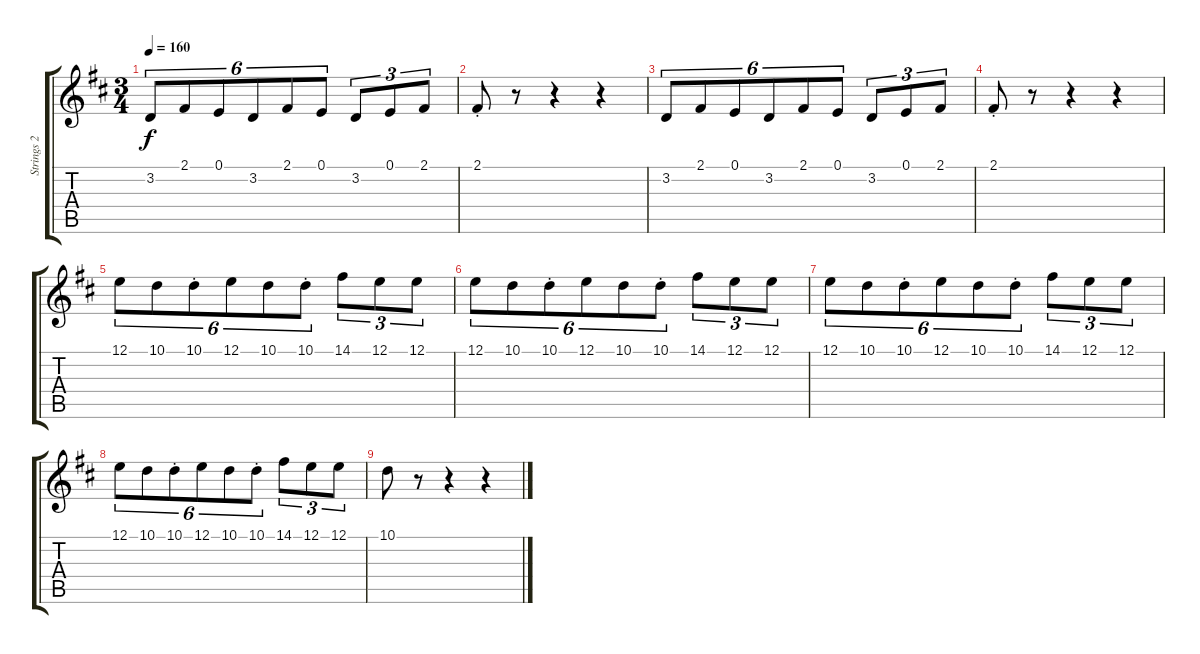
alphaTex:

\track ("Strings 2" "Strings 2") {instrument stringensemble1}
\staff {score tabs}
\tuning (E4 B3 G3 D3 A2 E2) {hide}
\ts (3 4)
\tempo 160
\clef g2
\ks d
3.2.8{tu (6 4) dy f} 2.1.8{tu (6 4)} 0.1.8{tu (6 4)} 3.2.8{tu (6 4)} 2.1.8{tu (6 4)} 0.1.8{tu (6 4)} 3.2.8{tu (3 2)} 0.1.8{tu (3 2)} 2.1.8{tu (3 2)} |
2.1{st}.8 r.8 r.4 r.4 |
3.2.8{tu (6 4)} 2.1.8{tu (6 4)} 0.1.8{tu (6 4)} 3.2.8{tu (6 4)} 2.1.8{tu (6 4)} 0.1.8{tu (6 4)} 3.2.8{tu (3 2)} 0.1.8{tu (3 2)} 2.1.8{tu (3 2)} |
2.1{st}.8 r.8 r.4 r.4 |
12.1.8{tu (6 4)} 10.1.8{tu (6 4)} 10.1{st}.8{tu (6 4)} 12.1.8{tu (6 4)} 10.1.8{tu (6 4)} 10.1{st}.8{tu (6 4)} 14.1.8{tu (3 2)} 12.1.8{tu (3 2)} 12.1.8{tu (3 2)} |
12.1.8{tu (6 4)} 10.1.8{tu (6 4)} 10.1{st}.8{tu (6 4)} 12.1.8{tu (6 4)} 10.1.8{tu (6 4)} 10.1{st}.8{tu (6 4)} 14.1.8{tu (3 2)} 12.1.8{tu (3 2)} 12.1.8{tu (3 2)} |
12.1.8{tu (6 4)} 10.1.8{tu (6 4)} 10.1{st}.8{tu (6 4)} 12.1.8{tu (6 4)} 10.1.8{tu (6 4)} 10.1{st}.8{tu (6 4)} 14.1.8{tu (3 2)} 12.1.8{tu (3 2)} 12.1.8{tu (3 2)} |
12.1.8{tu (6 4)} 10.1.8{tu (6 4)} 10.1{st}.8{tu (6 4)} 12.1.8{tu (6 4)} 10.1.8{tu (6 4)} 10.1{st}.8{tu (6 4)} 14.1.8{tu (3 2)} 12.1.8{tu (3 2)} 12.1.8{tu (3 2)} |
10.1.8 r.8 r.4 r.4
